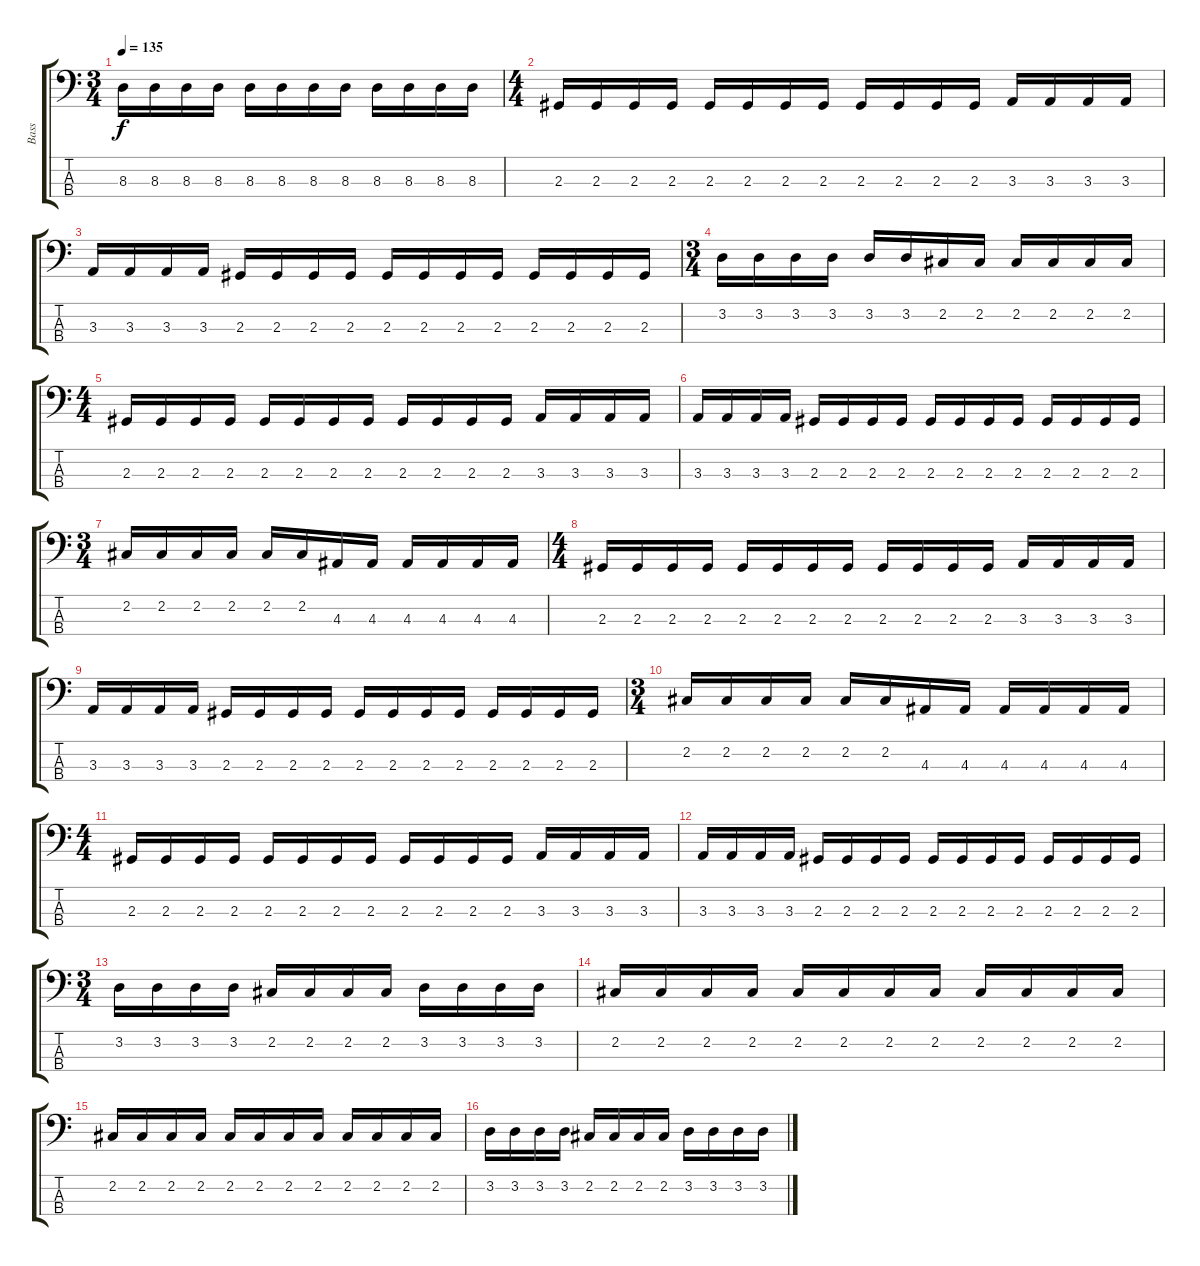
\track ("Bass" "Bass") {mute instrument electricbassfinger}
\staff {score tabs}
\tuning (E2 B1 Gb1 Db1) {hide}
\ts (3 4)
\tempo 135
\clef f4
\ks c
8.3.16{dy f} 8.3.16 8.3.16 8.3.16 8.3.16 8.3.16 8.3.16 8.3.16 8.3.16 8.3.16 8.3.16 8.3.16 |
\ts (4 4)
2.3.16 2.3.16 2.3.16 2.3.16 2.3.16 2.3.16 2.3.16 2.3.16 2.3.16 2.3.16 2.3.16 2.3.16 3.3.16 3.3.16 3.3.16 3.3.16 |
3.3.16 3.3.16 3.3.16 3.3.16 2.3.16 2.3.16 2.3.16 2.3.16 2.3.16 2.3.16 2.3.16 2.3.16 2.3.16 2.3.16 2.3.16 2.3.16 |
\ts (3 4)
3.2.16 3.2.16 3.2.16 3.2.16 3.2.16 3.2.16 2.2.16 2.2.16 2.2.16 2.2.16 2.2.16 2.2.16 |
\ts (4 4)
2.3.16 2.3.16 2.3.16 2.3.16 2.3.16 2.3.16 2.3.16 2.3.16 2.3.16 2.3.16 2.3.16 2.3.16 3.3.16 3.3.16 3.3.16 3.3.16 |
3.3.16 3.3.16 3.3.16 3.3.16 2.3.16 2.3.16 2.3.16 2.3.16 2.3.16 2.3.16 2.3.16 2.3.16 2.3.16 2.3.16 2.3.16 2.3.16 |
\ts (3 4)
2.2.16 2.2.16 2.2.16 2.2.16 2.2.16 2.2.16 4.3.16 4.3.16 4.3.16 4.3.16 4.3.16 4.3.16 |
\ts (4 4)
2.3.16 2.3.16 2.3.16 2.3.16 2.3.16 2.3.16 2.3.16 2.3.16 2.3.16 2.3.16 2.3.16 2.3.16 3.3.16 3.3.16 3.3.16 3.3.16 |
3.3.16 3.3.16 3.3.16 3.3.16 2.3.16 2.3.16 2.3.16 2.3.16 2.3.16 2.3.16 2.3.16 2.3.16 2.3.16 2.3.16 2.3.16 2.3.16 |
\ts (3 4)
2.2.16 2.2.16 2.2.16 2.2.16 2.2.16 2.2.16 4.3.16 4.3.16 4.3.16 4.3.16 4.3.16 4.3.16 |
\ts (4 4)
2.3.16 2.3.16 2.3.16 2.3.16 2.3.16 2.3.16 2.3.16 2.3.16 2.3.16 2.3.16 2.3.16 2.3.16 3.3.16 3.3.16 3.3.16 3.3.16 |
3.3.16 3.3.16 3.3.16 3.3.16 2.3.16 2.3.16 2.3.16 2.3.16 2.3.16 2.3.16 2.3.16 2.3.16 2.3.16 2.3.16 2.3.16 2.3.16 |
\ts (3 4)
3.2.16 3.2.16 3.2.16 3.2.16 2.2.16 2.2.16 2.2.16 2.2.16 3.2.16 3.2.16 3.2.16 3.2.16 |
2.2.16 2.2.16 2.2.16 2.2.16 2.2.16 2.2.16 2.2.16 2.2.16 2.2.16 2.2.16 2.2.16 2.2.16 |
2.2.16 2.2.16 2.2.16 2.2.16 2.2.16 2.2.16 2.2.16 2.2.16 2.2.16 2.2.16 2.2.16 2.2.16 |
3.2.16 3.2.16 3.2.16 3.2.16 2.2.16 2.2.16 2.2.16 2.2.16 3.2.16 3.2.16 3.2.16 3.2.16
